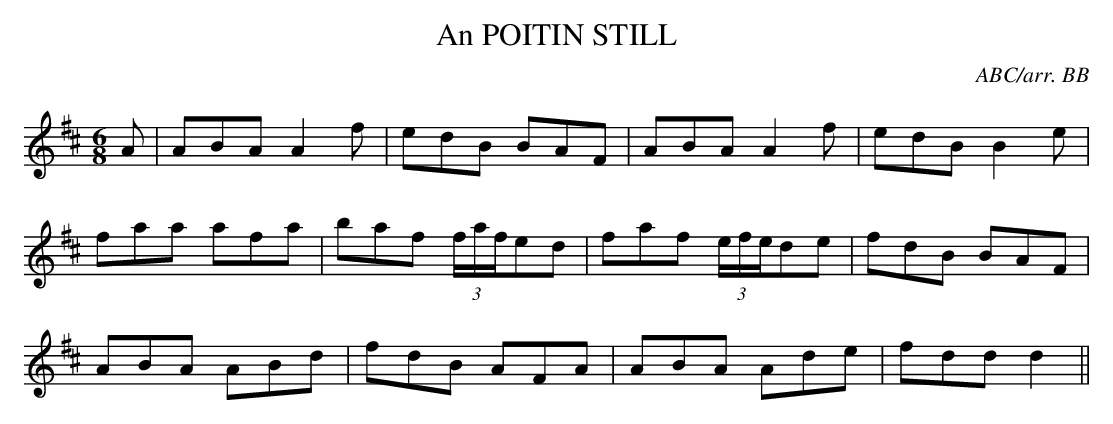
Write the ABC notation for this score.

X:1
T:POITIN STILL, An
Y:"spirited"
C:ABC/arr. BB
of humor? Probably not.
L:1/8
M:6/8
K:D
A|ABA A2f|edB BAF|ABA A2f|edB B2e|
faa afa|baf (3f/a/f/ed|faf (3e/f/e/de|fdB BAF|
ABA ABd|fdB AFA|ABA Ade|fdd d2||
